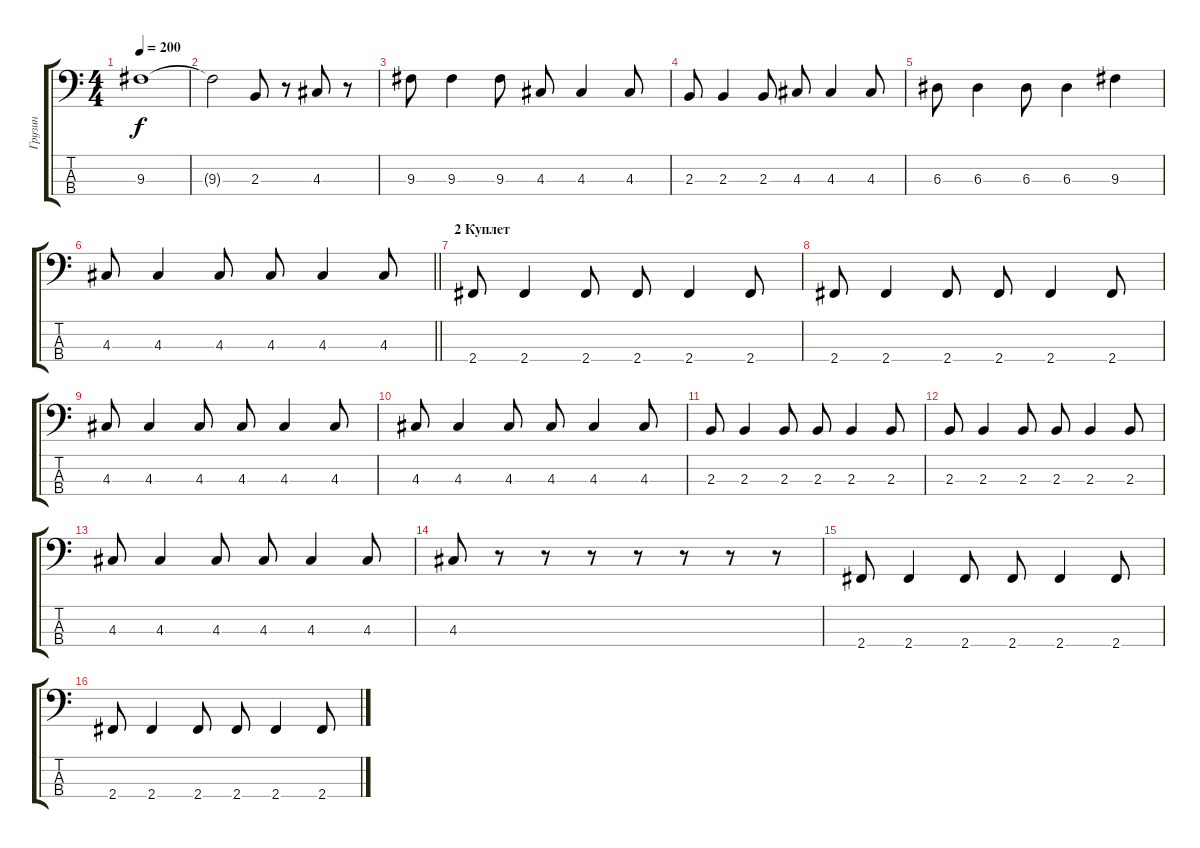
\track ("Грузин" "Грузин") {instrument electricbasspick}
\staff {score tabs}
\tuning (G2 D2 A1 E1) {hide}
\ts (4 4)
\tempo 200
\clef f4
\ks c
9.3{t}.1{dy f} |
9.3{t}.2 2.3.8 r.8 4.3.8 r.8 |
9.3.8 9.3.4 9.3.8 4.3.8 4.3.4 4.3.8 |
2.3.8 2.3.4 2.3.8 4.3.8 4.3.4 4.3.8 |
6.3.8 6.3.4 6.3.8 6.3.4 9.3.4 |
\barLineRight lightlight
4.3.8 4.3.4 4.3.8 4.3.8 4.3.4 4.3.8 |
\section ("" "2 Куплет")
2.4.8 2.4.4 2.4.8 2.4.8 2.4.4 2.4.8 |
2.4.8 2.4.4 2.4.8 2.4.8 2.4.4 2.4.8 |
4.3.8 4.3.4 4.3.8 4.3.8 4.3.4 4.3.8 |
4.3.8 4.3.4 4.3.8 4.3.8 4.3.4 4.3.8 |
2.3.8 2.3.4 2.3.8 2.3.8 2.3.4 2.3.8 |
2.3.8 2.3.4 2.3.8 2.3.8 2.3.4 2.3.8 |
4.3.8 4.3.4 4.3.8 4.3.8 4.3.4 4.3.8 |
4.3.8 r.8 r.8 r.8 r.8 r.8 r.8 r.8 |
2.4.8 2.4.4 2.4.8 2.4.8 2.4.4 2.4.8 |
2.4.8 2.4.4 2.4.8 2.4.8 2.4.4 2.4.8
